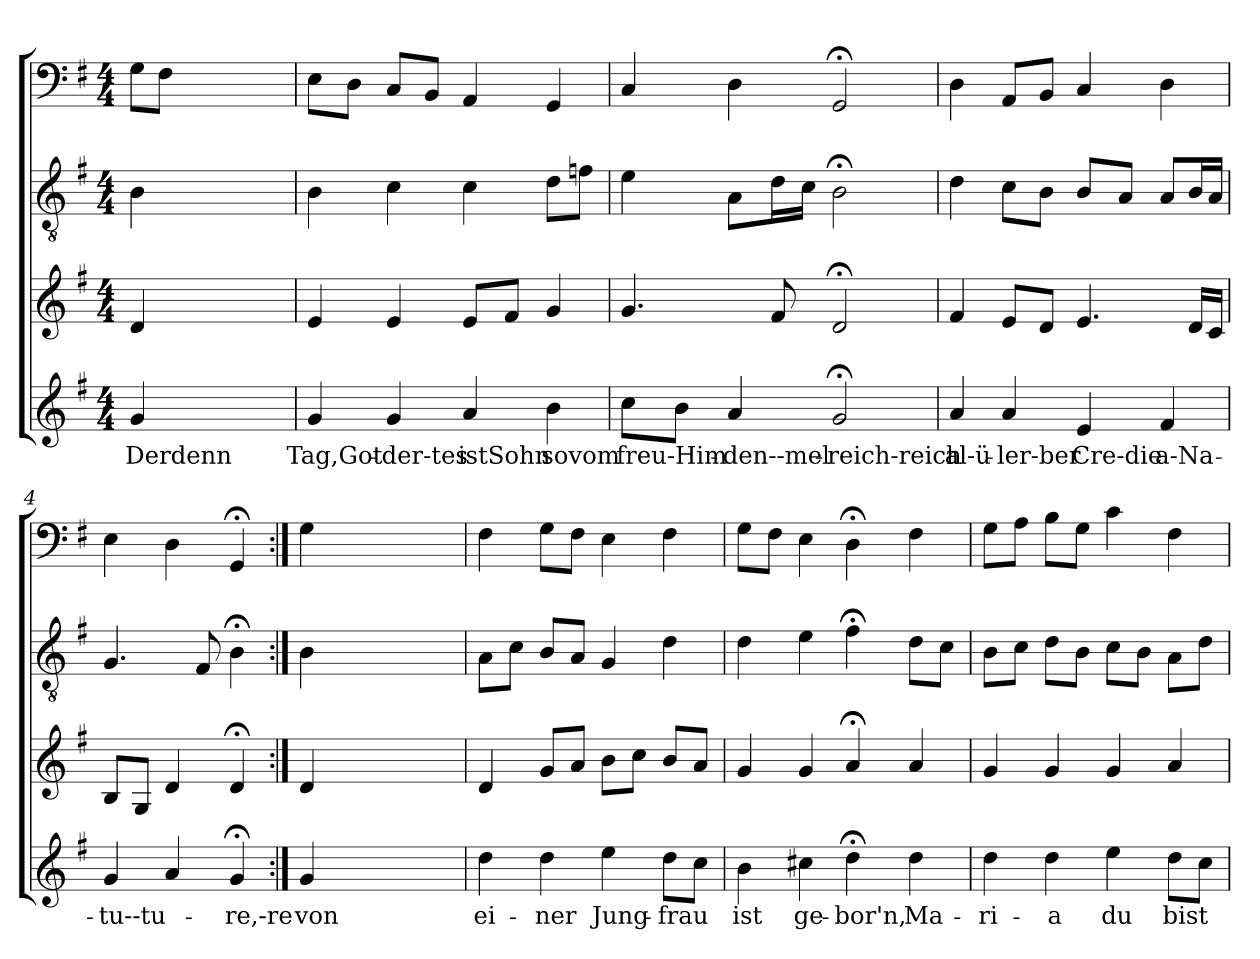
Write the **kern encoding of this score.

**kern	**text	**kern	**kern	**kern
*part4	*part4	*part3	*part2	*part1
*staff4	*staff4	*staff3	*staff2	*staff1
*clefG2	*	*clefG2	*clefGv2	*clefF4
*k[f#]	*	*k[f#]	*k[f#]	*k[f#]
*G:	*	*G:	*G:	*G:
*M4/4	*	*M4/4	*M4/4	*M4/4
=	=	=	=	=
4g/	Derdenn	4d/	4B\	8G\L
.	.	.	.	8F#\J
2ryy	.	2ryy	2ryy	2ryy
4ryy	.	4ryy	4ryy	4ryy
=1	=1	=1	=1	=1
4g/	Tag,Got-	4e/	4B\	8E\L
.	.	.	.	8D\J
4g/	der-tes	4e/	4c\	8C/L
.	.	.	.	8BB/J
4a/	istSohn	8e/L	4c\	4AA/
.	.	8f#/J	.	.
4b\	sovom	4g/	8d\L	4GG/
.	.	.	8fn\J	.
=2	=2	=2	=2	=2
8cc\L	freu-Him-	4.g/	4e\	4C/
8b\J	.	.	.	.
4a/	-den--mel-	.	8A\L	4D\
.	.	8f#/	16d\L	.
.	.	.	16c\JJ	.
2g;</	-reich-reich	2d;</	2B;<\	2GG;</
=3	=3	=3	=3	=3
4a/	al-ü-	4f#/	4d\	4D\
4a/	-ler-ber	8e/L	8c\L	8AA/L
.	.	8d/J	8B\J	8BB/J
4e/	Cre-die	4.e/	8B/L	4C/
.	.	.	8A/J	.
4f#/	-a-Na-	.	8A/L	4D\
.	.	16d/LL	16B/L	.
.	.	16c/JJ	16A/JJ	.
=4	=4	=4	=4	=4
4g/	-tu--tu-	8B/L	4.G/	4E\
.	.	8G/J	.	.
4a/	.	4d/	.	4D\
.	.	.	8F#/	.
4g;</	-re,-re	4d;</	4B;<\	4GG;</
=:|!	=:|!	=:|!	=:|!	=:|!
4g/	von	4d/	4B\	4G\
2ryy	.	2ryy	2ryy	2ryy
4ryy	.	4ryy	4ryy	4ryy
=5	=5	=5	=5	=5
4dd\	ei-	4d/	8A\L	4F#\
.	.	.	8c\J	.
4dd\	-ner	8g/L	8B/L	8G\L
.	.	8a/J	8A/J	8F#\J
4ee\	Jung-	8b\L	4G/	4E\
.	.	8cc\J	.	.
8dd\L	-frau	8b/L	4d\	4F#\
8cc\J	.	8a/J	.	.
=6	=6	=6	=6	=6
4b\	ist	4g/	4d\	8G\L
.	.	.	.	8F#\J
4cc#X\	ge-	4g/	4e\	4E\
4dd;<\	-bor'n,	4a;</	4f#;<\	4D;<\
4dd\	Ma-	4a/	8d\L	4F#\
.	.	.	8c\J	.
=7	=7	=7	=7	=7
4dd\	-ri-	4g/	8B\L	8G\L
.	.	.	8c\J	8A\J
4dd\	-a	4g/	8d\L	8B\L
.	.	.	8B\J	8G\J
4ee\	du	4g/	8c\L	4c\
.	.	.	8B\J	.
8dd\L	bist	4a/	8A\L	4F#\
8cc\J	.	.	8d\J	.
=	=	=	=	=
*-	*-	*-	*-	*-
